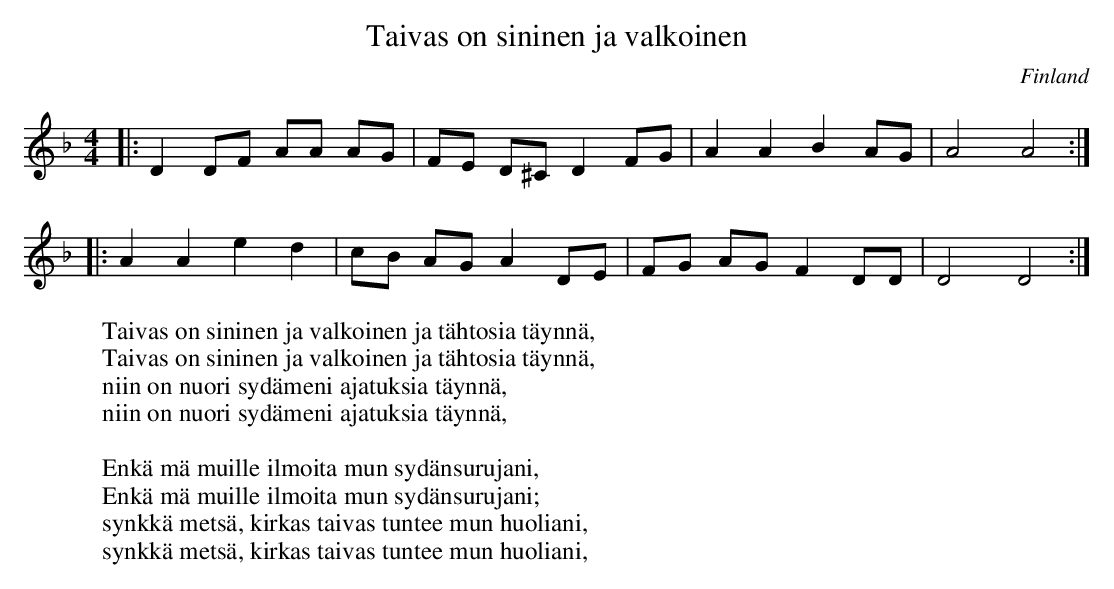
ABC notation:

X:1
T:Taivas on sininen ja valkoinen
O:Finland
M:4/4
K:Dm
|: D2 DF AA AG  | FE D^C D2 FG| A2 A2 B2 AG | A4 A4:|
|: A2 A2 e2 d2 | cB AG A2 DE| FG AG F2 DD | D4 D4 :|
W: Taivas on sininen ja valkoinen ja tähtosia täynnä,
W: Taivas on sininen ja valkoinen ja tähtosia täynnä,
W: niin on nuori sydämeni ajatuksia täynnä,
W: niin on nuori sydämeni ajatuksia täynnä,
W:
W: Enkä mä muille ilmoita mun sydänsurujani,
W: Enkä mä muille ilmoita mun sydänsurujani;
W: synkkä metsä, kirkas taivas tuntee mun huoliani,
W: synkkä metsä, kirkas taivas tuntee mun huoliani,
